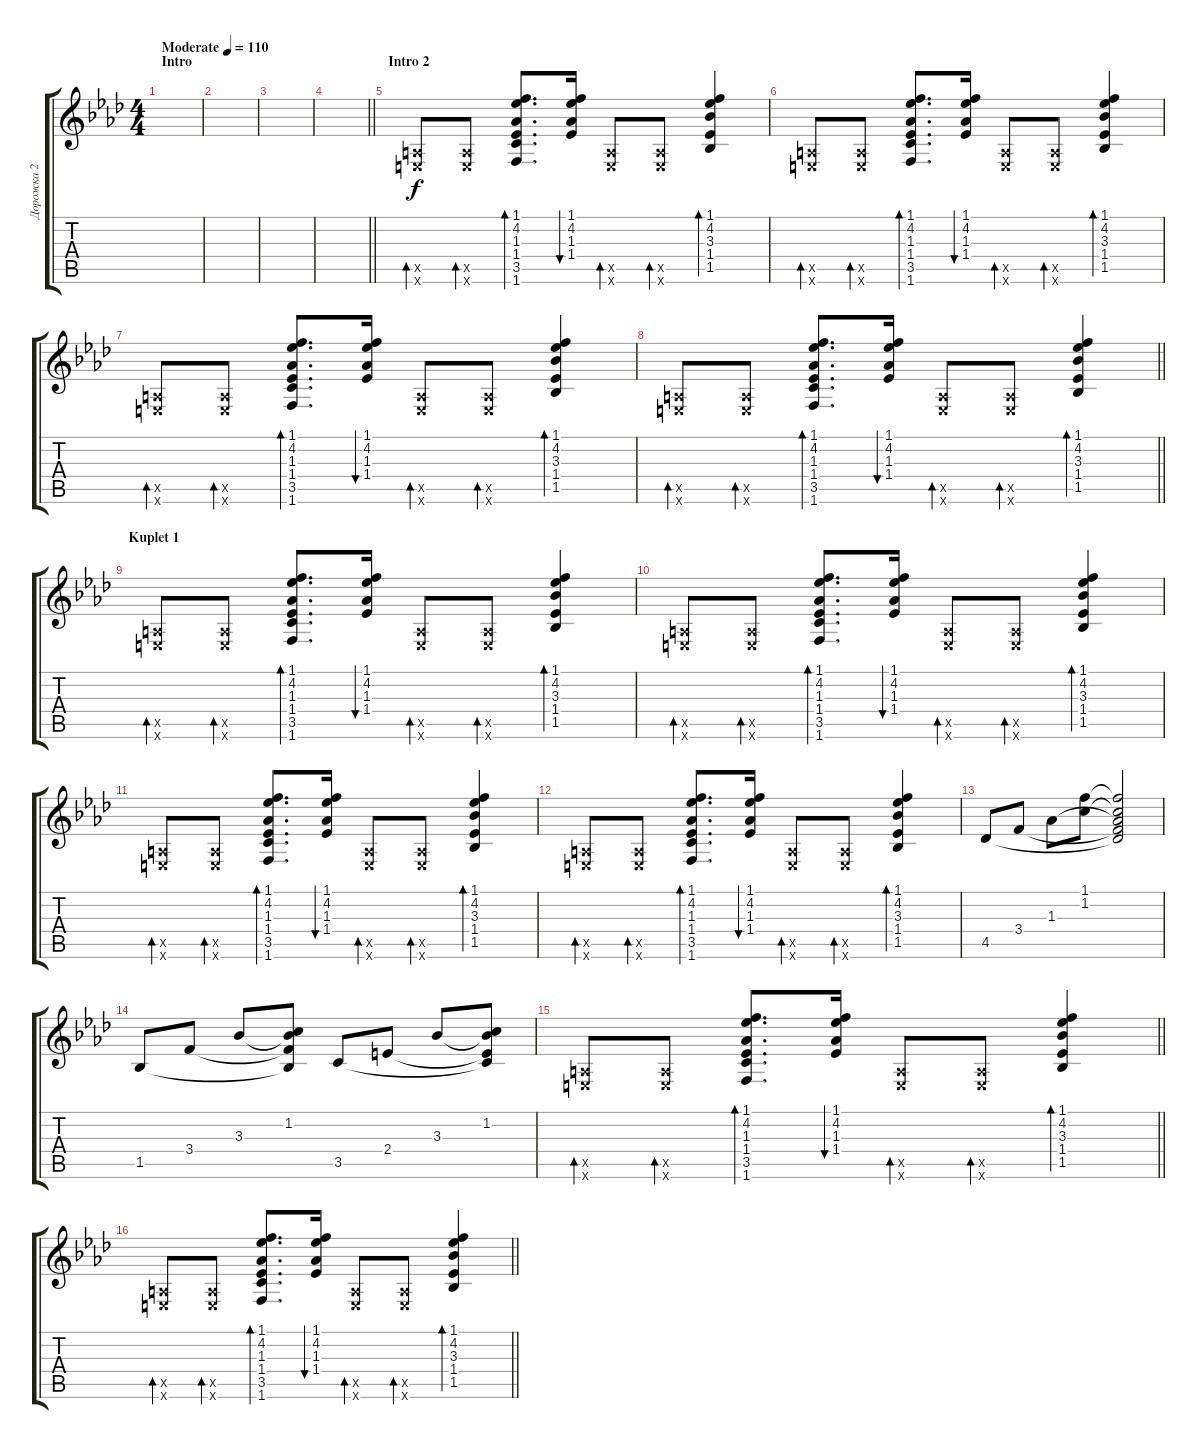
\track ("Дорожка 2" "Дорожка 2") {instrument acousticguitarsteel}
\staff {score tabs}
\tuning (E4 B3 G3 D3 A2 E2) {hide}
\ts (4 4)
\section ("" "Intro")
\tempo (110 "Moderate")
\clef g2
\ks fminor
|
|
|
\barLineRight lightlight
|
\section ("" "Intro 2")
(0.5{x} 0.6{x}).8{bd 60} (0.5{x} 0.6{x}).8{bd 60} (1.1 4.2 1.3 1.4 3.5 1.6).8{d bd 60} (1.1 4.2 1.3 1.4).16{bu 60} (0.5{x} 0.6{x}).8{bd 60} (0.5{x} 0.6{x}).8{bd 60} (1.1 4.2 3.3 1.4 1.5).4{bd 60} |
(0.5{x} 0.6{x}).8{bd 60} (0.5{x} 0.6{x}).8{bd 60} (1.1 4.2 1.3 1.4 3.5 1.6).8{d bd 60} (1.1 4.2 1.3 1.4).16{bu 60} (0.5{x} 0.6{x}).8{bd 60} (0.5{x} 0.6{x}).8{bd 60} (1.1 4.2 3.3 1.4 1.5).4{bd 60} |
(0.5{x} 0.6{x}).8{bd 60} (0.5{x} 0.6{x}).8{bd 60} (1.1 4.2 1.3 1.4 3.5 1.6).8{d bd 60} (1.1 4.2 1.3 1.4).16{bu 60} (0.5{x} 0.6{x}).8{bd 60} (0.5{x} 0.6{x}).8{bd 60} (1.1 4.2 3.3 1.4 1.5).4{bd 60} |
\barLineRight lightlight
(0.5{x} 0.6{x}).8{bd 60} (0.5{x} 0.6{x}).8{bd 60} (1.1 4.2 1.3 1.4 3.5 1.6).8{d bd 60} (1.1 4.2 1.3 1.4).16{bu 60} (0.5{x} 0.6{x}).8{bd 60} (0.5{x} 0.6{x}).8{bd 60} (1.1 4.2 3.3 1.4 1.5).4{bd 60} |
\section ("" "Kuplet 1")
(0.5{x} 0.6{x}).8{bd 60} (0.5{x} 0.6{x}).8{bd 60} (1.1 4.2 1.3 1.4 3.5 1.6).8{d bd 60} (1.1 4.2 1.3 1.4).16{bu 60} (0.5{x} 0.6{x}).8{bd 60} (0.5{x} 0.6{x}).8{bd 60} (1.1 4.2 3.3 1.4 1.5).4{bd 60} |
(0.5{x} 0.6{x}).8{bd 60} (0.5{x} 0.6{x}).8{bd 60} (1.1 4.2 1.3 1.4 3.5 1.6).8{d bd 60} (1.1 4.2 1.3 1.4).16{bu 60} (0.5{x} 0.6{x}).8{bd 60} (0.5{x} 0.6{x}).8{bd 60} (1.1 4.2 3.3 1.4 1.5).4{bd 60} |
(0.5{x} 0.6{x}).8{bd 60} (0.5{x} 0.6{x}).8{bd 60} (1.1 4.2 1.3 1.4 3.5 1.6).8{d bd 60} (1.1 4.2 1.3 1.4).16{bu 60} (0.5{x} 0.6{x}).8{bd 60} (0.5{x} 0.6{x}).8{bd 60} (1.1 4.2 3.3 1.4 1.5).4{bd 60} |
(0.5{x} 0.6{x}).8{bd 60} (0.5{x} 0.6{x}).8{bd 60} (1.1 4.2 1.3 1.4 3.5 1.6).8{d bd 60} (1.1 4.2 1.3 1.4).16{bu 60} (0.5{x} 0.6{x}).8{bd 60} (0.5{x} 0.6{x}).8{bd 60} (1.1 4.2 3.3 1.4 1.5).4{bd 60} |
4.5.8 3.4.8 1.3.8 (1.1 1.2).8 (1.1{t} 1.2{t} 1.3{t} 3.4{t} 4.5{t}).2 |
1.5.8 3.4.8 3.3.8 (1.2 3.3{t} 3.4{t} 1.5{t}).8 3.5.8 2.4.8 3.3.8 (1.2 3.3{t} 2.4{t} 3.5{t}).8 |
\barLineRight lightlight
(0.5{x} 0.6{x}).8{bd 60} (0.5{x} 0.6{x}).8{bd 60} (1.1 4.2 1.3 1.4 3.5 1.6).8{d bd 60} (1.1 4.2 1.3 1.4).16{bu 60} (0.5{x} 0.6{x}).8{bd 60} (0.5{x} 0.6{x}).8{bd 60} (1.1 4.2 3.3 1.4 1.5).4{bd 60} |
\barLineRight lightlight
(0.5{x} 0.6{x}).8{bd 60} (0.5{x} 0.6{x}).8{bd 60} (1.1 4.2 1.3 1.4 3.5 1.6).8{d bd 60} (1.1 4.2 1.3 1.4).16{bu 60} (0.5{x} 0.6{x}).8{bd 60} (0.5{x} 0.6{x}).8{bd 60} (1.1 4.2 3.3 1.4 1.5).4{bd 60}
